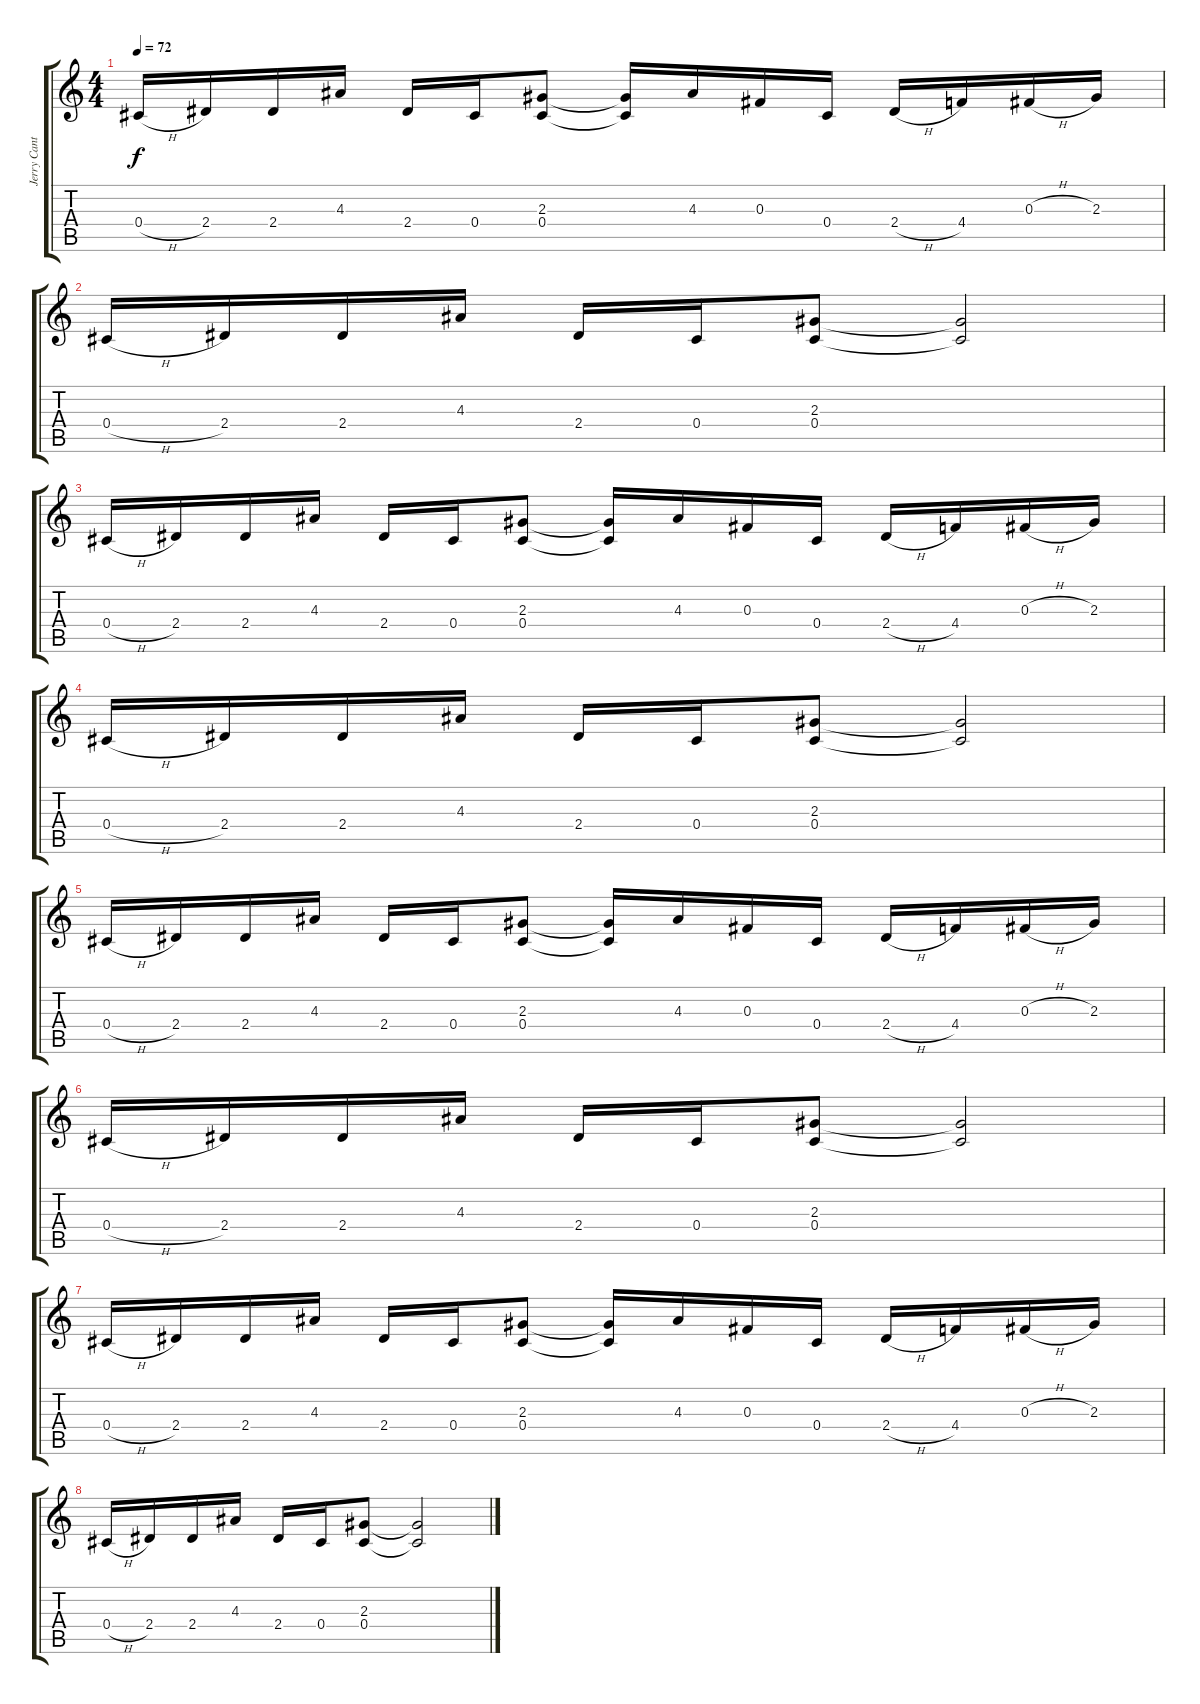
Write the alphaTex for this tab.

\track ("Jerry Cantrell - Guitar 1 - Clean" "Jerry Cant") {instrument electricguitarclean}
\staff {score tabs}
\tuning (Eb4 Bb3 Gb3 Db3 Ab2 Eb2) {hide}
\ts (4 4)
\tempo 72
\clef g2
\ks c
0.4{h}.16{dy f} 2.4.16 2.4.16 4.3.16 2.4.16 0.4.16 (2.3 0.4).8 (2.3{t} 0.4{t}).16 4.3.16 0.3.16 0.4.16 2.4{h}.16 4.4.16 0.3{h}.16 2.3.16 |
0.4{h}.16 2.4.16 2.4.16 4.3.16 2.4.16 0.4.16 (2.3 0.4).8 (2.3{t} 0.4{t}).2 |
0.4{h}.16 2.4.16 2.4.16 4.3.16 2.4.16 0.4.16 (2.3 0.4).8 (2.3{t} 0.4{t}).16 4.3.16 0.3.16 0.4.16 2.4{h}.16 4.4.16 0.3{h}.16 2.3.16 |
0.4{h}.16 2.4.16 2.4.16 4.3.16 2.4.16 0.4.16 (2.3 0.4).8 (2.3{t} 0.4{t}).2 |
0.4{h}.16 2.4.16 2.4.16 4.3.16 2.4.16 0.4.16 (2.3 0.4).8 (2.3{t} 0.4{t}).16 4.3.16 0.3.16 0.4.16 2.4{h}.16 4.4.16 0.3{h}.16 2.3.16 |
0.4{h}.16 2.4.16 2.4.16 4.3.16 2.4.16 0.4.16 (2.3 0.4).8 (2.3{t} 0.4{t}).2 |
0.4{h}.16 2.4.16 2.4.16 4.3.16 2.4.16 0.4.16 (2.3 0.4).8 (2.3{t} 0.4{t}).16 4.3.16 0.3.16 0.4.16 2.4{h}.16 4.4.16 0.3{h}.16 2.3.16 |
0.4{h}.16 2.4.16 2.4.16 4.3.16 2.4.16 0.4.16 (2.3 0.4).8 (2.3{t} 0.4{t}).2
